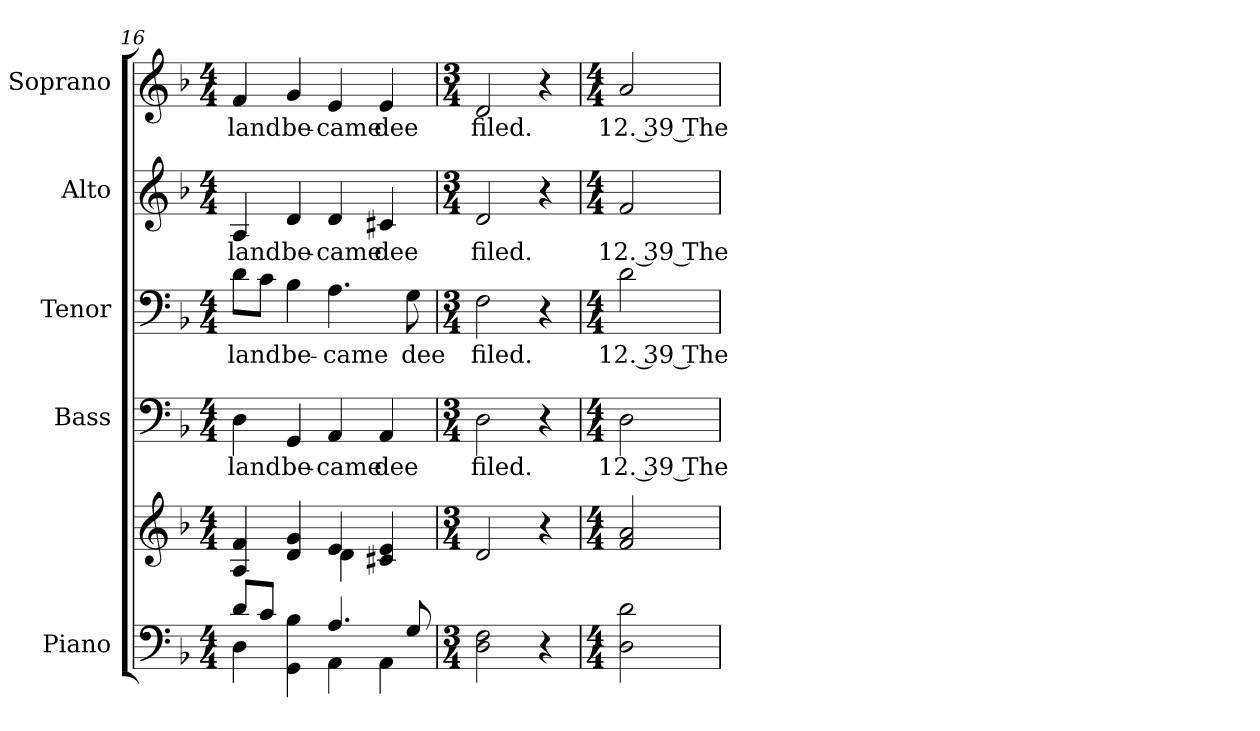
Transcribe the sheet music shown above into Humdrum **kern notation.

**kern	**kern	**kern	**text	**kern	**text	**kern	**text	**kern	**text
*part5	*part5	*part4	*part4	*part3	*part3	*part2	*part2	*part1	*part1
*staff6	*staff5	*staff4	*staff4	*staff3	*staff3	*staff2	*staff2	*staff1	*staff1
*I"Piano	*	*I"Bass	*	*I"Tenor	*	*I"Alto	*	*I"Soprano	*
*I'Pno.	*	*I'B.	*	*I'T.	*	*I'A.	*	*I'S.	*
*clefF4	*clefG2	*clefF4	*	*clefF4	*	*clefG2	*	*clefG2	*
*k[b-]	*k[b-]	*k[b-]	*	*k[b-]	*	*k[b-]	*	*k[b-]	*
*F:	*F:	*F:	*	*F:	*	*F:	*	*F:	*
*M4/4	*M4/4	*M4/4	*	*M4/4	*	*M4/4	*	*M4/4	*
=16	=16	=16	=16	=16	=16	=16	=16	=16	=16
*^	*^	*	*	*	*	*	*	*	*
!	!	!	!	!	!LO:LY:b:color=#000000	!	!	!	!	!	!
!	!	!	!	!	!	!	!LO:LY:b:color=#000000	!	!	!	!
!	!	!	!	!	!	!	!	!	!LO:LY:b:color=#000000	!	!
!	!	!	!	!	!	!	!	!	!	!	!LO:LY:b:color=#000000
8di/L	4Di\	4Ai/ 4fi	2ryy	4Di\	land	8di\L	land	4Ai/	land	4fi/	land
8ci/J	.	.	.	.	.	8ci\J	.	.	.	.	.
!	!	!	!	!	!LO:LY:b:color=#000000	!	!	!	!	!	!
!	!	!	!	!	!	!	!LO:LY:b:color=#000000	!	!	!	!
!	!	!	!	!	!	!	!	!	!LO:LY:b:color=#000000	!	!
!	!	!	!	!	!	!	!	!	!	!	!LO:LY:b:color=#000000
4GGi\ 4B-i	4ryy	4di/ 4gi	.	4GGi/	be-	4B-i\	be-	4di/	be-	4gi/	be-
!	!	!	!	!	!LO:LY:b:color=#000000	!	!	!	!	!	!
!	!	!	!	!	!	!	!LO:LY:b:color=#000000	!	!	!	!
!	!	!	!	!	!	!	!	!	!LO:LY:b:color=#000000	!	!
!	!	!	!	!	!	!	!	!	!	!	!LO:LY:b:color=#000000
4.Ai/	4AAi\	4ei/	4di\	4AAi/	-came	4.Ai\	-came	4di/	-came	4ei/	-came
!	!	!	!	!	!LO:LY:b:color=#000000	!	!	!	!	!	!
!	!	!	!	!	!	!	!	!	!LO:LY:b:color=#000000	!	!
!	!	!	!	!	!	!	!	!	!	!	!LO:LY:b:color=#000000
.	4AAi\	4c#Xi/ 4ei	4ryy	4AAi/	dee	.	.	4c#Xi/	dee	4ei/	dee
!	!	!	!	!	!	!	!LO:LY:b:color=#000000	!	!	!	!
8Gi/	.	.	.	.	.	8Gi\	dee	.	.	.	.
*v	*v	*	*	*	*	*	*	*	*	*	*
*	*v	*v	*	*	*	*	*	*	*	*
=17	=17	=17	=17	=17	=17	=17	=17	=17	=17
*M3/4	*M3/4	*M3/4	*	*M3/4	*	*M3/4	*	*M3/4	*
!	!	!	!LO:LY:b:color=#000000	!	!	!	!	!	!
!	!	!	!	!	!LO:LY:b:color=#000000	!	!	!	!
!	!	!	!	!	!	!	!LO:LY:b:color=#000000	!	!
!	!	!	!	!	!	!	!	!	!LO:LY:b:color=#000000
2Di\ 2Fi	2di/	2Di\	filed.	2Fi\	filed.	2di/	filed.	2di/	filed.
4r	4r	4r	.	4r	.	4r	.	4r	.
!!LO:PB:g=z
=18	=18	=18	=18	=18	=18	=18	=18	=18	=18
*M4/4	*M4/4	*M4/4	*	*M4/4	*	*M4/4	*	*M4/4	*
!	!	!	!LO:LY:b:color=#000000	!	!	!	!	!	!
!	!	!	!	!	!LO:LY:b:color=#000000	!	!	!	!
!	!	!	!	!	!	!	!LO:LY:b:color=#000000	!	!
!	!	!	!	!	!	!	!	!	!LO:LY:b:color=#000000
2Di\ 2di	2fi/ 2ai	2Di\	12. 39 The	2di\	12. 39 The	2fi/	12. 39 The	2ai/	12. 39 The
=	=	=	=	=	=	=	=	=	=
*-	*-	*-	*-	*-	*-	*-	*-	*-	*-
